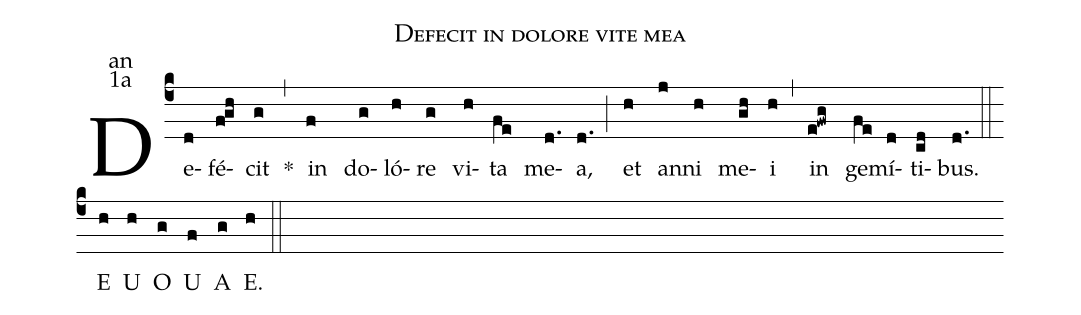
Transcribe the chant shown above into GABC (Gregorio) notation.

name:Defecit in dolore vite mea;
office-part:an;
mode:1a;
%%
(c4) De(d)fé(fgh)cit(g) <sp>*</sp>(,)
in(f) do(g)ló(h)re(g) vi(h)ta(fe) me(d.)a,(d.) (;)
et(h) an(j)ni(h) me(gh)i(h) (,)
in(e!fwg) ge(fe)mí(d)ti(cd)bus.(d.) (::)
<eu>  E(h) U(h) O(g) U(f) A(g) E.(h) </eu> (::)
